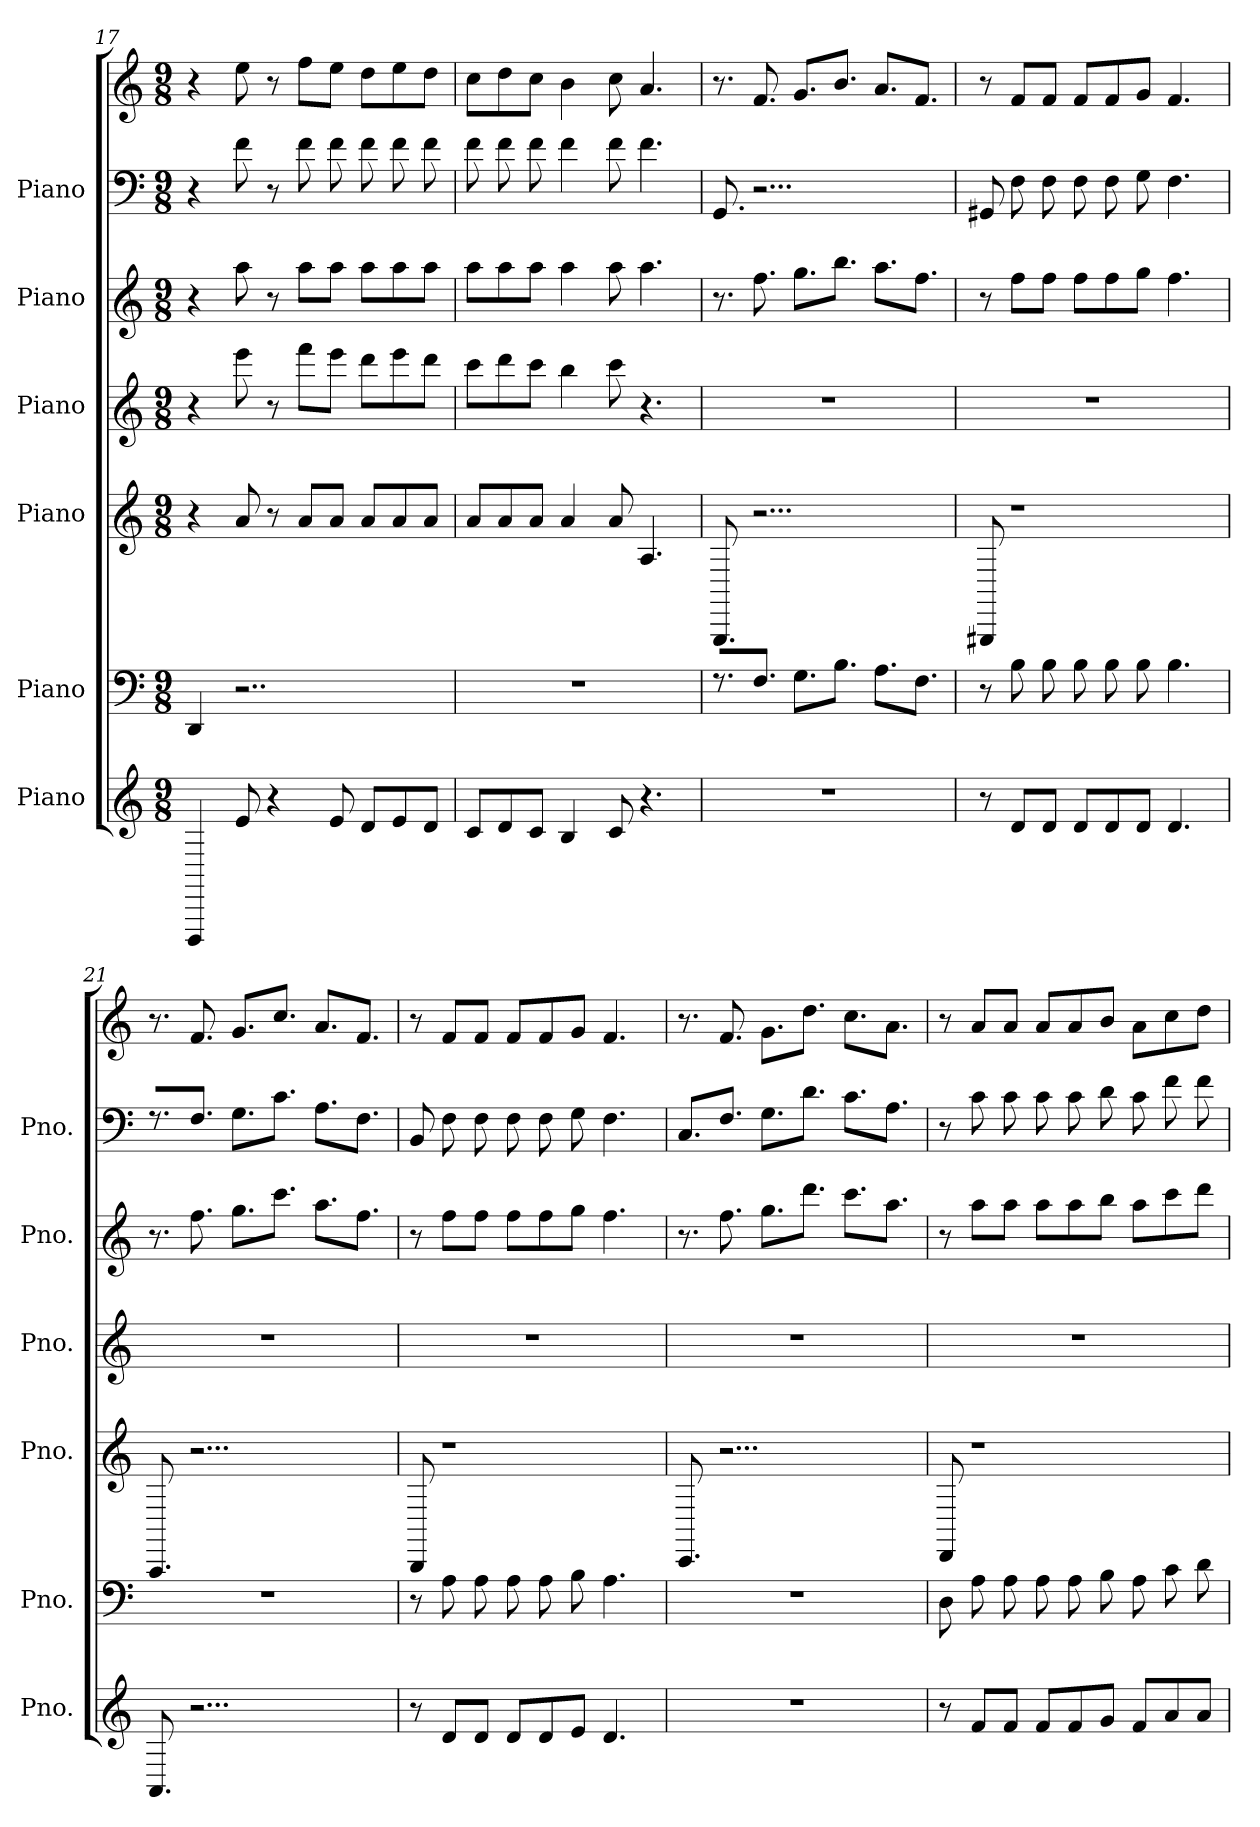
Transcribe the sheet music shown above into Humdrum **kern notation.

**kern	**kern	**kern	**kern	**kern	**kern	**kern
*part6	*part5	*part4	*part3	*part2	*part1	*part1
*staff7	*staff6	*staff5	*staff4	*staff3	*staff2	*staff1
*I"Piano	*I"Piano	*I"Piano	*I"Piano	*I"Piano	*I"Piano	*
*I'Pno.	*I'Pno.	*I'Pno.	*I'Pno.	*I'Pno.	*I'Pno.	*
!!LO:LB:g=z
*clefG2	*clefF4	*clefG2	*clefG2	*clefG2	*clefF4	*clefG2
*k[]	*k[]	*k[]	*k[]	*k[]	*k[]	*k[]
*M9/8	*M9/8	*M9/8	*M9/8	*M9/8	*M9/8	*M9/8
=17	=17	=17	=17	=17	=17	=17
4DDDi	4DDj	4r	4r	4r	4r	4r
8ei	2..r	8aZ	8eeeV	8aaN	8fl	8ee!
4r	.	8r	8r	8r	8r	8r
.	.	8aZ/L	8fffV\L	8aaN\L	8fl	8ff!\L
8ei	.	8aZ/J	8eeeV\J	8aaN\J	8fl	8ee!\J
8di/L	.	8aZ/L	8dddV\L	8aaN\L	8fl	8dd!\L
8ei/	.	8aZ/	8eeeV\	8aaN\	8fl	8ee!\
8di/J	.	8aZ/J	8dddV\J	8aaN\J	8fl	8dd!\J
=18	=18	=18	=18	=18	=18	=18
8ci/L	8%9r	8aZ/L	8cccV\L	8aaN\L	8fl	8cc!\L
8di/	.	8aZ/	8dddV\	8aaN\	8fl	8dd!\
8ci/J	.	8aZ/J	8cccV\J	8aaN\J	8fl	8cc!\J
4Bi	.	4aZ	4bbV	4aaN	4fl	4b!
8ci	.	8aZ	8cccV	8aaN	8fl	8cc!
4.r	.	4.AZ	4.r	4.aaN	4.fl	4.a!
=19	=19	=19	=19	=19	=19	=19
8%9r	8.r	8.GGGZ	8%9r	8.r	8.GGl	8.r
.	8.Fj/J	2...r	.	8.ffN	2...r	8.f!
.	8.Gj\L	.	.	8.ggN\L	.	8.g!/L
.	8.Bj\J	.	.	8.bbN\J	.	8.b!/J
.	8.Aj\L	.	.	8.aaN\L	.	8.a!/L
.	8.Fj\J	.	.	8.ffN\J	.	8.f!/J
!!LO:LB:g=z
=20	=20	=20	=20	=20	=20	=20
8r	8r	8GGG#XZ	8%9r	8r	8GG#Xl	8r
8di/L	8Bj	1r	.	8ffN\L	8Fl	8f!/L
8di/J	8Bj	.	.	8ffN\J	8Fl	8f!/J
8di/L	8Bj	.	.	8ffN\L	8Fl	8f!/L
8di/	8Bj	.	.	8ffN\	8Fl	8f!/
8di/J	8Bj	.	.	8ggN\J	8Gl	8g!/J
4.di	4.Bj	.	.	4.ffN	4.Fl	4.f!
=21	=21	=21	=21	=21	=21	=21
8.AAi	8%9r	8.AAAZ	8%9r	8.r	8.r	8.r
2...r	.	2...r	.	8.ffN	8.Fl/J	8.f!
.	.	.	.	8.ggN\L	8.Gl\L	8.g!/L
.	.	.	.	8.cccN\J	8.cl\J	8.cc!/J
.	.	.	.	8.aaN\L	8.Al\L	8.a!/L
.	.	.	.	8.ffN\J	8.Fl\J	8.f!/J
=22	=22	=22	=22	=22	=22	=22
8r	8r	8BBBZ	8%9r	8r	8BBl	8r
8di/L	8Aj	1r	.	8ffN\L	8Fl	8f!/L
8di/J	8Aj	.	.	8ffN\J	8Fl	8f!/J
8di/L	8Aj	.	.	8ffN\L	8Fl	8f!/L
8di/	8Aj	.	.	8ffN\	8Fl	8f!/
8ei/J	8Bj	.	.	8ggN\J	8Gl	8g!/J
4.di	4.Aj	.	.	4.ffN	4.Fl	4.f!
!!LO:PB:g=z
=23	=23	=23	=23	=23	=23	=23
8%9r	8%9r	8.CCZ	8%9r	8.r	8.Cl	8.r
.	.	2...r	.	8.ffN	8.Fl/J	8.f!
.	.	.	.	8.ggN\L	8.Gl\L	8.g!\L
.	.	.	.	8.dddN\J	8.dl\J	8.dd!\J
.	.	.	.	8.cccN\L	8.cl\L	8.cc!\L
.	.	.	.	8.aaN\J	8.Al\J	8.a!\J
=24	=24	=24	=24	=24	=24	=24
8r	8Dj	8DDZ	8%9r	8r	8r	8r
8fi/L	8Aj	1r	.	8aaN\L	8cl	8a!/L
8fi/J	8Aj	.	.	8aaN\J	8cl	8a!/J
8fi/L	8Aj	.	.	8aaN\L	8cl	8a!/L
8fi/	8Aj	.	.	8aaN\	8cl	8a!/
8gi/J	8Bj	.	.	8bbN\J	8dl	8b!/J
8fi/L	8Aj	.	.	8aaN\L	8cl	8a!\L
8ai/	8cj	.	.	8cccN\	8fl	8cc!\
8ai/J	8dj	.	.	8dddN\J	8fl	8dd!\J
=	=	=	=	=	=	=
*-	*-	*-	*-	*-	*-	*-
